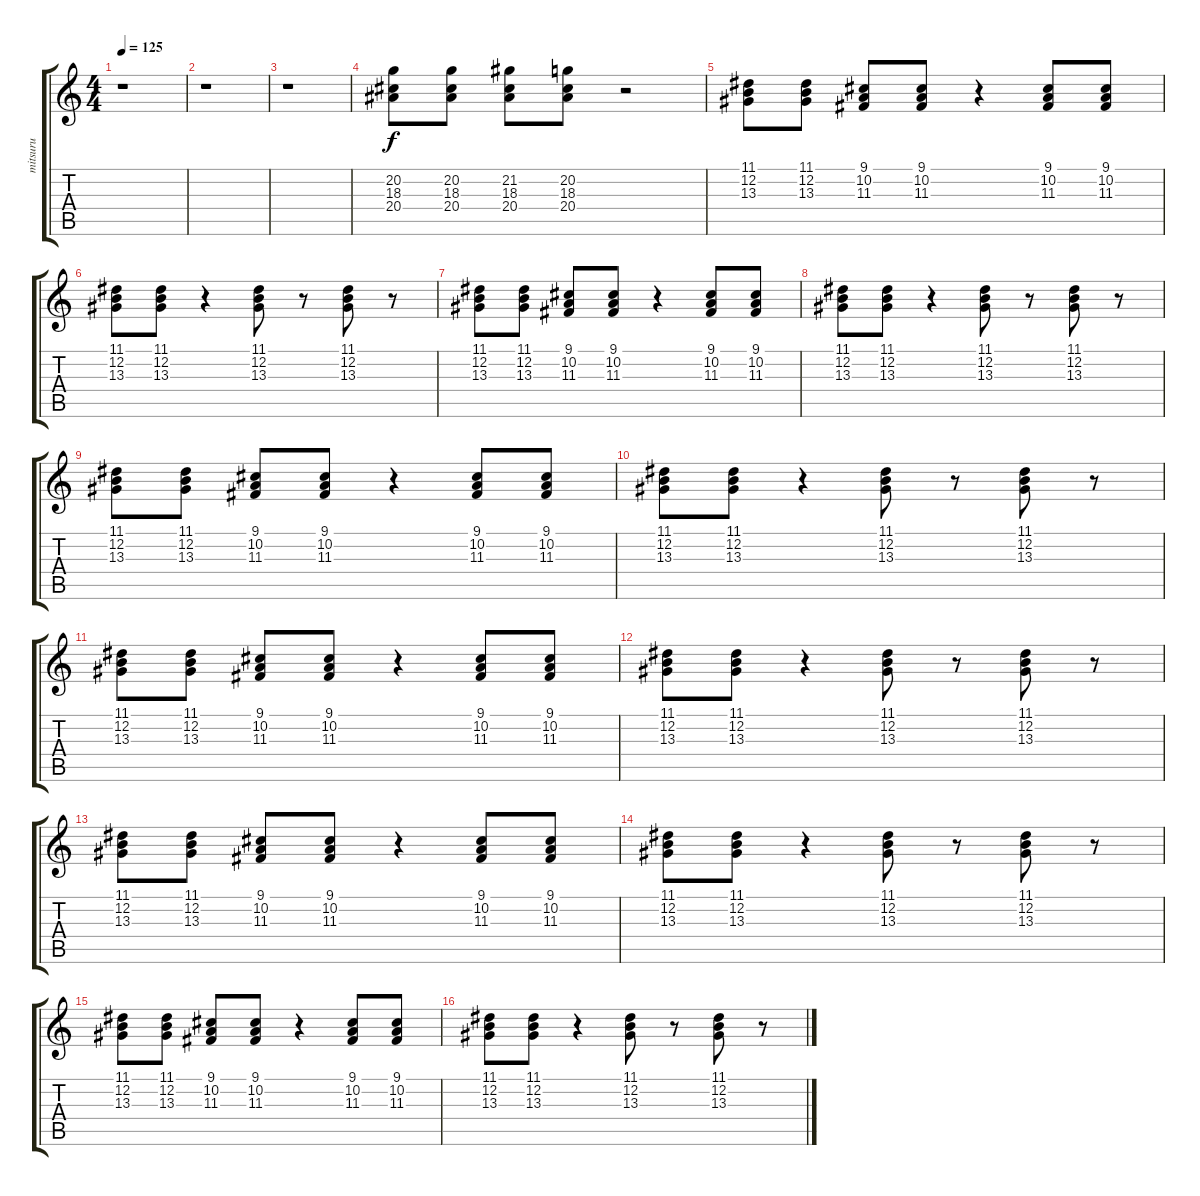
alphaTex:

\track ("mitsuru" "mitsuru") {instrument lead5charang}
\staff {score tabs}
\tuning (E4 B3 G3 D3 A2 E2) {hide}
\ts (4 4)
\tempo 125
\clef g2
\ks c
r.1{dy f} |
r.1 |
r.1 |
(20.2 18.3 20.4).8 (20.2 18.3 20.4).8 (21.2 18.3 20.4).8 (20.2 18.3 20.4).8 r.2 |
(11.1 12.2 13.3).8 (11.1 12.2 13.3).8 (9.1 10.2 11.3).8 (9.1 10.2 11.3).8 r.4 (9.1 10.2 11.3).8 (9.1 10.2 11.3).8 |
(11.1 12.2 13.3).8 (11.1 12.2 13.3).8 r.4 (11.1 12.2 13.3).8 r.8 (11.1 12.2 13.3).8 r.8 |
(11.1 12.2 13.3).8 (11.1 12.2 13.3).8 (9.1 10.2 11.3).8 (9.1 10.2 11.3).8 r.4 (9.1 10.2 11.3).8 (9.1 10.2 11.3).8 |
(11.1 12.2 13.3).8 (11.1 12.2 13.3).8 r.4 (11.1 12.2 13.3).8 r.8 (11.1 12.2 13.3).8 r.8 |
(11.1 12.2 13.3).8 (11.1 12.2 13.3).8 (9.1 10.2 11.3).8 (9.1 10.2 11.3).8 r.4 (9.1 10.2 11.3).8 (9.1 10.2 11.3).8 |
(11.1 12.2 13.3).8 (11.1 12.2 13.3).8 r.4 (11.1 12.2 13.3).8 r.8 (11.1 12.2 13.3).8 r.8 |
(11.1 12.2 13.3).8 (11.1 12.2 13.3).8 (9.1 10.2 11.3).8 (9.1 10.2 11.3).8 r.4 (9.1 10.2 11.3).8 (9.1 10.2 11.3).8 |
(11.1 12.2 13.3).8 (11.1 12.2 13.3).8 r.4 (11.1 12.2 13.3).8 r.8 (11.1 12.2 13.3).8 r.8 |
(11.1 12.2 13.3).8 (11.1 12.2 13.3).8 (9.1 10.2 11.3).8 (9.1 10.2 11.3).8 r.4 (9.1 10.2 11.3).8 (9.1 10.2 11.3).8 |
(11.1 12.2 13.3).8 (11.1 12.2 13.3).8 r.4 (11.1 12.2 13.3).8 r.8 (11.1 12.2 13.3).8 r.8 |
(11.1 12.2 13.3).8 (11.1 12.2 13.3).8 (9.1 10.2 11.3).8 (9.1 10.2 11.3).8 r.4 (9.1 10.2 11.3).8 (9.1 10.2 11.3).8 |
(11.1 12.2 13.3).8 (11.1 12.2 13.3).8 r.4 (11.1 12.2 13.3).8 r.8 (11.1 12.2 13.3).8 r.8
